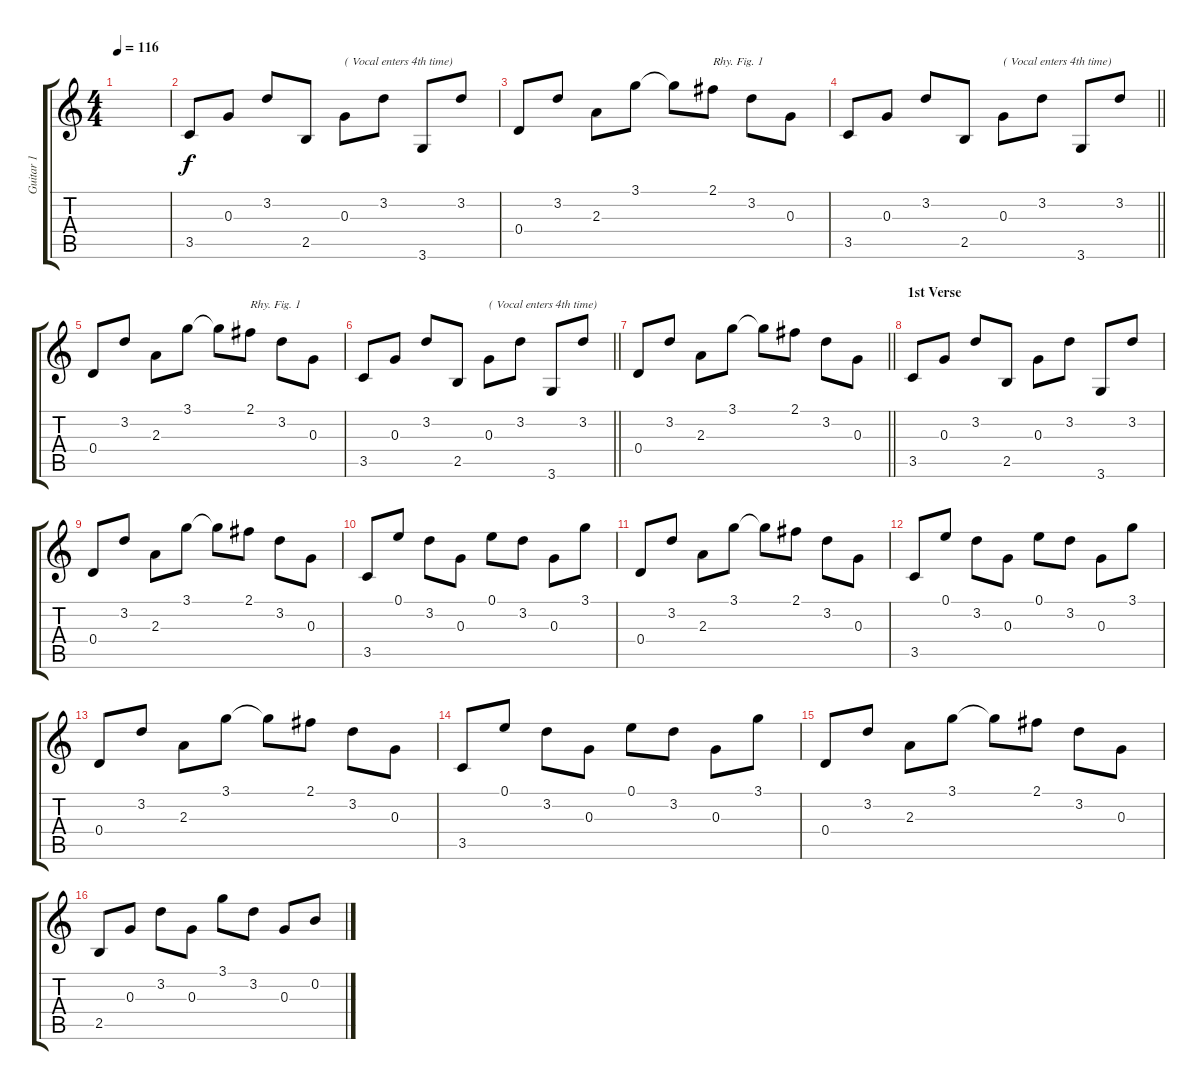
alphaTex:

\track ("Guitar 1" "Guitar 1") {instrument acousticguitarnylon}
\staff {score tabs}
\tuning (E4 B3 G3 D3 A2 E2) {hide}
\ts (4 4)
\tempo 116
\clef g2
\ks c
|
3.5.8{volume 0} 0.3.8{volume 0} 3.2.8{volume 1} 2.5.8{volume 1} 0.3.8{txt "( Vocal enters 4th time)" volume 2} 3.2.8{volume 2} 3.6.8{volume 2} 3.2.8{volume 2} |
0.4.8{volume 1} 3.2.8{volume 1} 2.3.8{volume 2} 3.1.8{volume 2} 3.1{t}.8{volume 3} 2.1.8{txt "Rhy. Fig. 1" volume 3} 3.2.8{volume 4} 0.3.8{volume 4} |
\barLineRight lightlight
3.5.8{volume 5} 0.3.8{volume 5} 3.2.8{volume 6} 2.5.8{volume 6} 0.3.8{txt "( Vocal enters 4th time)" volume 7} 3.2.8{volume 7} 3.6.8{volume 8} 3.2.8{volume 8} |
0.4.8{volume 9} 3.2.8{volume 9} 2.3.8{volume 10} 3.1.8{volume 10} 3.1{t}.8{volume 11} 2.1.8{txt "Rhy. Fig. 1" volume 11} 3.2.8{volume 12} 0.3.8{volume 12} |
\barLineRight lightlight
3.5.8{volume 13} 0.3.8{volume 13} 3.2.8{volume 14} 2.5.8{volume 14} 0.3.8{txt "( Vocal enters 4th time)" volume 15} 3.2.8{volume 15} 3.6.8{volume 16} 3.2.8{volume 16} |
\barLineRight lightlight
0.4.8 3.2.8 2.3.8 3.1.8 3.1{t}.8 2.1.8 3.2.8 0.3.8 |
\section ("" "1st Verse")
3.5.8 0.3.8 3.2.8 2.5.8 0.3.8 3.2.8 3.6.8 3.2.8 |
0.4.8 3.2.8 2.3.8 3.1.8 3.1{t}.8 2.1.8 3.2.8 0.3.8 |
3.5.8 0.1.8 3.2.8 0.3.8 0.1.8 3.2.8 0.3.8 3.1.8 |
0.4.8 3.2.8 2.3.8 3.1.8 3.1{t}.8 2.1.8 3.2.8 0.3.8 |
3.5.8 0.1.8 3.2.8 0.3.8 0.1.8 3.2.8 0.3.8 3.1.8 |
0.4.8 3.2.8 2.3.8 3.1.8 3.1{t}.8 2.1.8 3.2.8 0.3.8 |
3.5.8 0.1.8 3.2.8 0.3.8 0.1.8 3.2.8 0.3.8 3.1.8 |
0.4.8 3.2.8 2.3.8 3.1.8 3.1{t}.8 2.1.8 3.2.8 0.3.8 |
2.5.8 0.3.8 3.2.8 0.3.8 3.1.8 3.2.8 0.3.8 0.2.8
